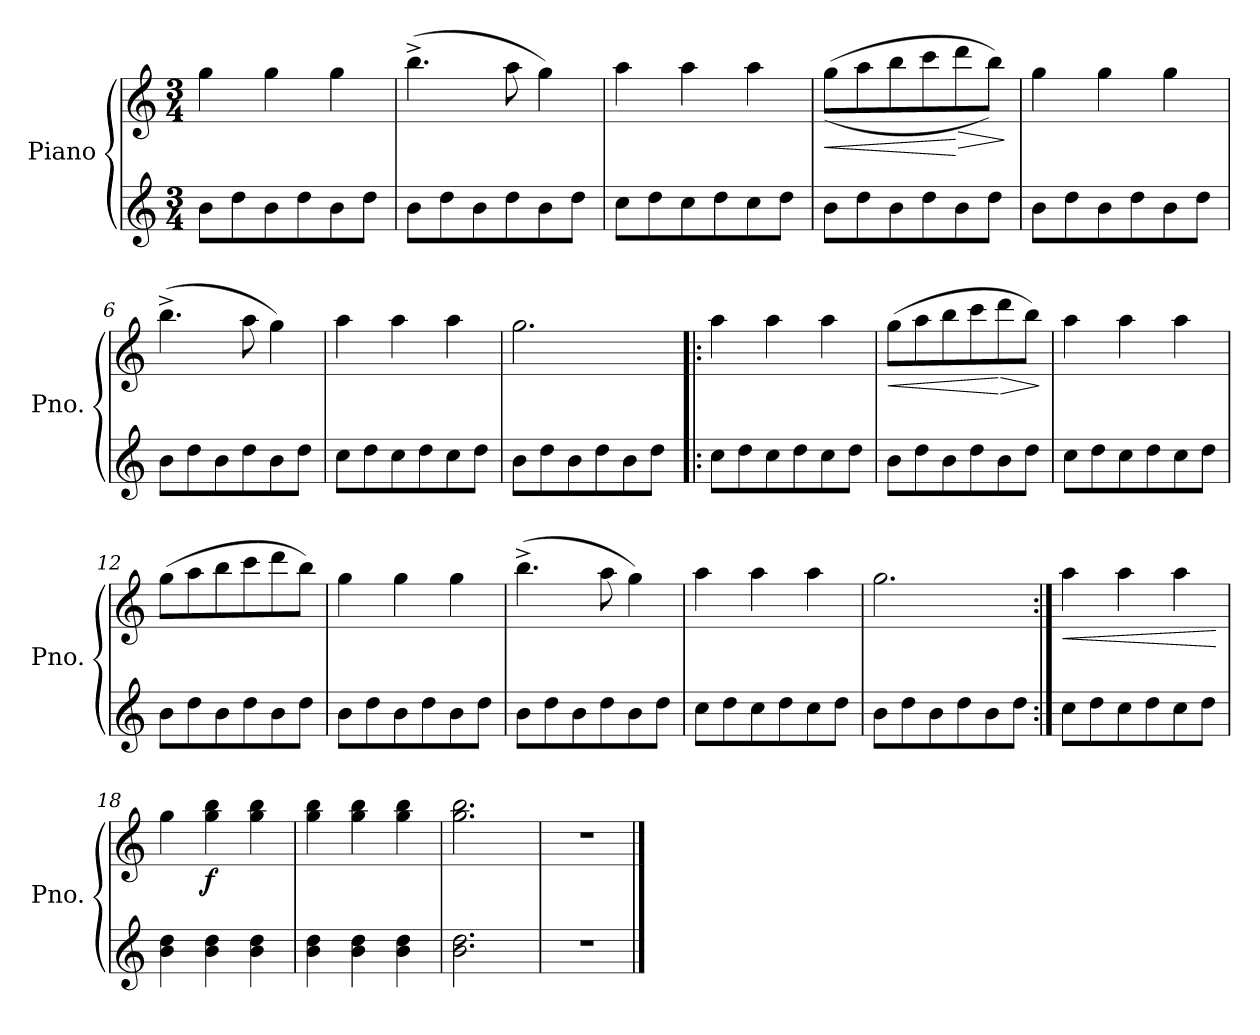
**kern	**kern	**dynam
*part1	*part1	*part1
*staff2	*staff1	*staff1/2
*I"Piano	*	*
*I'Pno.	*	*
*clefG2	*clefG2	*
*k[]	*k[]	*
*M3/4	*M3/4	*
=1	=1	=1
8b\L	4gg\	.
8dd\	.	.
8b\	4gg\	.
8dd\	.	.
8b\	4gg\	.
8dd\J	.	.
=2	=2	=2
8b\L	(4.bb^\	.
8dd\	.	.
8b\	.	.
8dd\	8aa\	.
8b\	4gg\)	.
8dd\J	.	.
=3	=3	=3
8cc\L	4aa\	.
8dd\	.	.
8cc\	4aa\	.
8dd\	.	.
8cc\	4aa\	.
8dd\J	.	.
=4	=4	=4
!	!	!LO:HP:b
8b\L	((8gg\L	<
8dd\	8aa\	.
8b\	8bb\	.
8dd\	8ccc\	.
!	!	!LO:HP:n=1:b
8b\	8ddd\	[ >
8dd\J	8bb\J))	.
.	.	]
=5	=5	=5
8b\L	4gg\	.
8dd\	.	.
8b\	4gg\	.
8dd\	.	.
8b\	4gg\	.
8dd\J	.	.
=6	=6	=6
8b\L	(4.bb^\	.
8dd\	.	.
8b\	.	.
8dd\	8aa\	.
8b\	4gg\)	.
8dd\J	.	.
!!LO:LB:g=z
=7	=7	=7
8cc\L	4aa\	.
8dd\	.	.
8cc\	4aa\	.
8dd\	.	.
8cc\	4aa\	.
8dd\J	.	.
=8	=8	=8
8b\L	2.gg\	.
8dd\	.	.
8b\	.	.
8dd\	.	.
8b\	.	.
8dd\J	.	.
=9!|:	=9!|:	=9!|:
8cc\L	4aa\	.
8dd\	.	.
8cc\	4aa\	.
8dd\	.	.
8cc\	4aa\	.
8dd\J	.	.
=10	=10	=10
!	!	!LO:HP:b
8b\L	(8gg\L	<
8dd\	8aa\	.
8b\	8bb\	.
8dd\	8ccc\	.
!	!	!LO:HP:n=1:b
8b\	8ddd\	[ >
8dd\J	8bb\J)	.
.	.	]
=11	=11	=11
8cc\L	4aa\	.
8dd\	.	.
8cc\	4aa\	.
8dd\	.	.
8cc\	4aa\	.
8dd\J	.	.
=12	=12	=12
8b\L	(8gg\L	.
8dd\	8aa\	.
8b\	8bb\	.
8dd\	8ccc\	.
8b\	8ddd\	.
8dd\J	8bb\J)	.
!!LO:LB:g=z
=13	=13	=13
8b\L	4gg\	.
8dd\	.	.
8b\	4gg\	.
8dd\	.	.
8b\	4gg\	.
8dd\J	.	.
=14	=14	=14
8b\L	(4.bb^\	.
8dd\	.	.
8b\	.	.
8dd\	8aa\	.
8b\	4gg\)	.
8dd\J	.	.
=15	=15	=15
8cc\L	4aa\	.
8dd\	.	.
8cc\	4aa\	.
8dd\	.	.
8cc\	4aa\	.
8dd\J	.	.
=16	=16	=16
8b\L	2.gg\	.
8dd\	.	.
8b\	.	.
8dd\	.	.
8b\	.	.
8dd\J	.	.
=17:|!	=17:|!	=17:|!
!	!	!LO:HP:b
8cc\L	4aa\	<
8dd\	.	.
8cc\	4aa\	.
8dd\	.	.
8cc\	4aa\	.
8dd\J	.	.
.	.	[
=18	=18	=18
4b\ 4dd\	4gg\	.
!	!	!LO:DY:b
4b\ 4dd\	4gg\ 4bb\	f
4b\ 4dd\	4gg\ 4bb\	.
=19	=19	=19
4b\ 4dd\	4gg\ 4bb\	.
4b\ 4dd\	4gg\ 4bb\	.
4b\ 4dd\	4gg\ 4bb\	.
=20	=20	=20
2.b\ 2.dd\	2.gg\ 2.bb\	.
!!LO:LB:g=z
=21	=21	=21
2.r	2.r	.
==	==	==
*-	*-	*-
